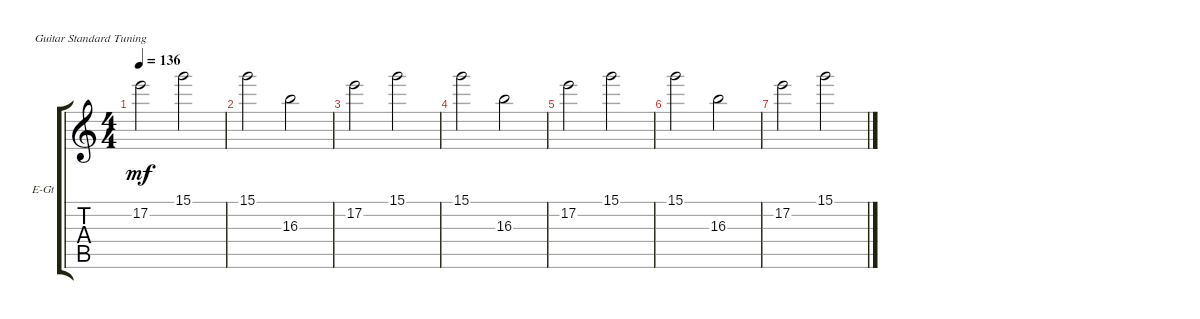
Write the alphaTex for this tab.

\bracketExtendMode groupsimilarinstruments
\firstSystemTrackNameOrientation horizontal
\otherSystemsTrackNameOrientation horizontal
\track ("rhythm guitar II" "E-Gt") {instrument electricguitarclean}
\staff {score tabs}
\tuning (E4 B3 G3 D3 A2 E2)
\ts (4 4)
\tempo 136
\clef g2
\ks c
17.2.2{dy mf} 15.1.2 |
15.1.2 16.3.2 |
17.2.2 15.1.2 |
15.1.2 16.3.2 |
17.2.2 15.1.2 |
15.1.2 16.3.2 |
17.2.2 15.1.2
